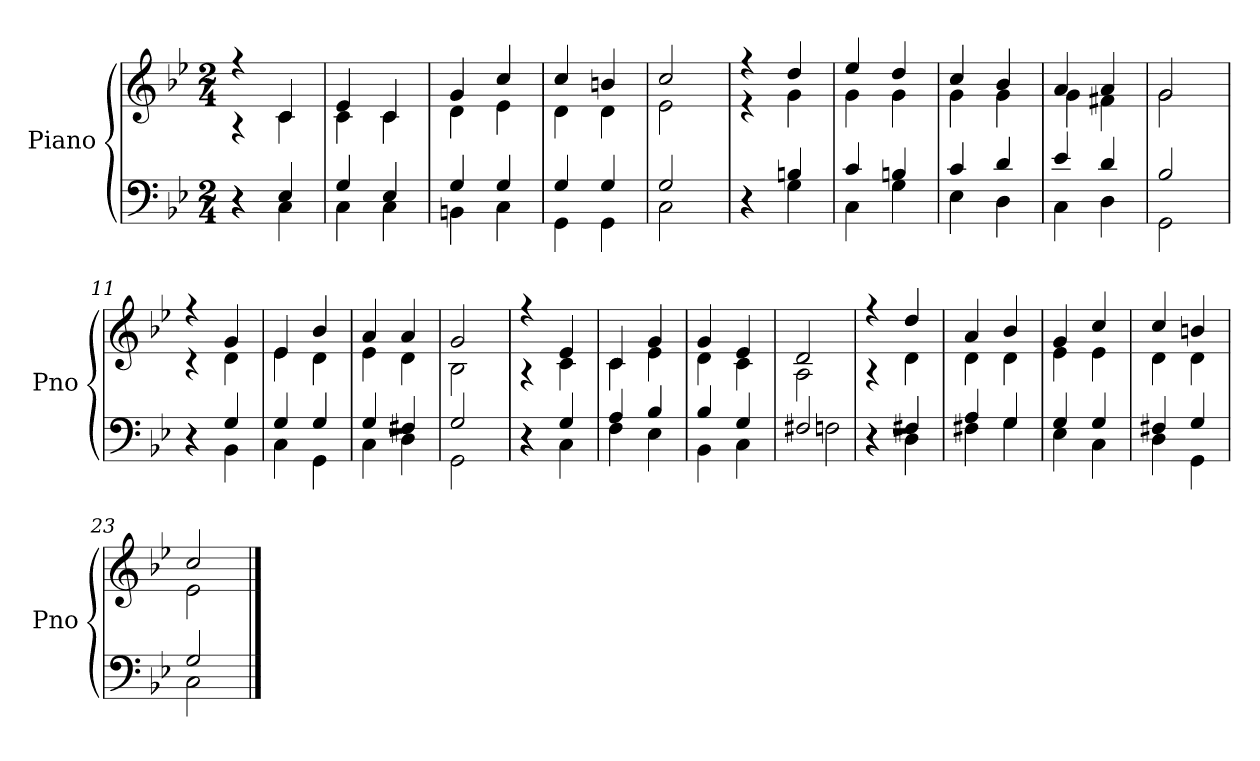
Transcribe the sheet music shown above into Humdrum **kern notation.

**kern	**kern
*part1	*part1
*staff2	*staff1
*I"Piano	*
*I'Pno	*
*clefF4	*clefG2
*k[b-e-]	*k[b-e-]
*B-:	*B-:
*M2/4	*M2/4
=1	=1
*^	*^
*	*^	*	*
2ryy	4r	4r	4r	4r
.	4E-/	4C\	4c/	4c\
=2	=2	=2	=2	=2
2ryy	4G/	4C\	4e-/	4c\
.	4E-/	4C\	4c/	4c\
=3	=3	=3	=3	=3
2ryy	4G/	4BBn\	4g/	4d\
.	4G/	4C\	4cc/	4e-\
=4	=4	=4	=4	=4
2ryy	4G/	4GG\	4cc/	4d\
.	4G/	4GG\	4bn/	4d\
=5	=5	=5	=5	=5
2ryy	2G/	2C\	2cc/	2e-\
=6	=6	=6	=6	=6
2ryy	4r	4r	4r	4r
.	4Bn/	4G\	4dd/	4g\
=7	=7	=7	=7	=7
2ryy	4c/	4C\	4ee-/	4g\
.	4Bn/	4G\	4dd/	4g\
=8	=8	=8	=8	=8
2ryy	4c/	4E-\	4cc/	4g\
.	4d/	4D\	4b-/	4g\
=9	=9	=9	=9	=9
2ryy	4e-/	4C\	4a/	4g\
.	4d/	4D\	4a/	4f#X\
=10	=10	=10	=10	=10
2ryy	2B-/	2GG\	2g/	2g\
!!LO:LB:g=z	!!
=11	=11	=11	=11	=11
2ryy	4r	4r	4r	4r
.	4G/	4BB-\	4g/	4d\
=12	=12	=12	=12	=12
2ryy	4G/	4C\	4e-/	4e-\
.	4G/	4GG\	4b-/	4d\
=13	=13	=13	=13	=13
2r	4G/	4C\	4a/	4e-\
.	4F#X/	4D\	4a/	4d\
=14	=14	=14	=14	=14
2ryy	2G/	2GG\	2g/	2B-\
=15	=15	=15	=15	=15
2ryy	4r	4r	4r	4r
.	4G/	4C\	4e-/	4c\
=16	=16	=16	=16	=16
2ryy	4A/	4F\	4c/	4c\
.	4B-/	4E-\	4g/	4e-\
=17	=17	=17	=17	=17
2ryy	4B-/	4BB-\	4g/	4d\
.	4G/	4C\	4e-/	4c\
=18	=18	=18	=18	=18
2ryy	2F#X/	2F\	2d/	2A\
=19	=19	=19	=19	=19
2r	4r	4r	4r	4r
.	4F#X/	4D\	4dd/	4d\
=20	=20	=20	=20	=20
2ryy	4A/	4F#X\	4a/	4d\
.	4G/	4G\	4b-/	4d\
!!LO:LB:g=z	!!
=21	=21	=21	=21	=21
2ryy	4G/	4E-\	4g/	4e-\
.	4G/	4C\	4cc/	4e-\
=22	=22	=22	=22	=22
2ryy	4F#X/	4D\	4cc/	4d\
.	4G/	4GG\	4bn/	4d\
=23	=23	=23	=23	=23
2ryy	2G/	2C\	2cc/	2e-\
*v	*v	*v	*	*
*	*v	*v
==	==
*-	*-
